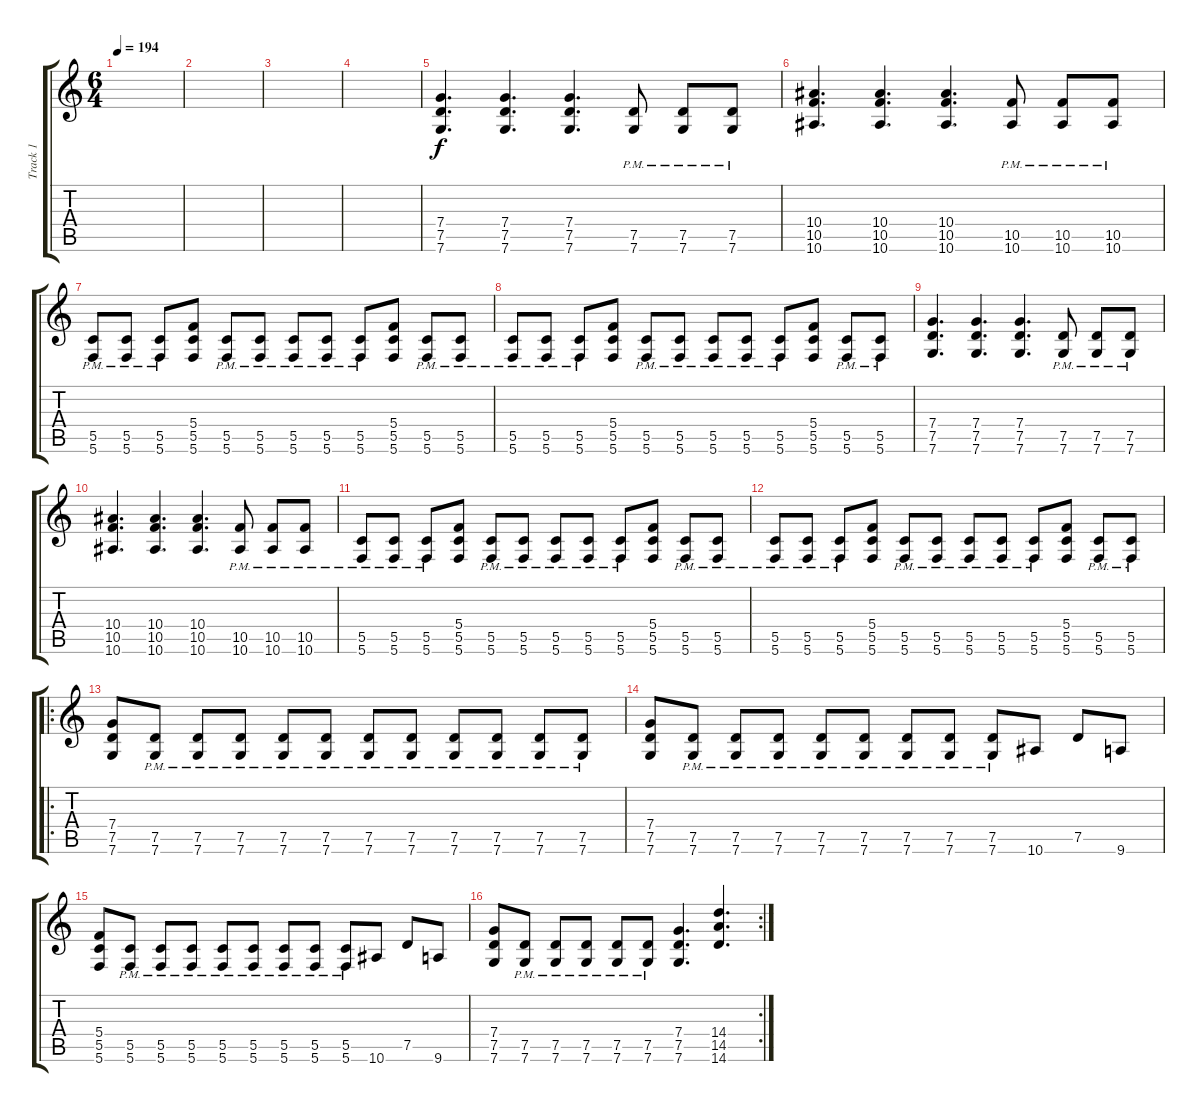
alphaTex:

\track ("Track 1" "Track 1") {instrument distortionguitar}
\staff {score tabs}
\tuning (D4 A3 F3 C3 G2 C2) {hide}
\ts (6 4)
\tempo 194
\clef g2
\ks c
|
|
|
|
(7.4 7.5 7.6).4{d} (7.4 7.5 7.6).4{d} (7.4 7.5 7.6).4{d} (7.5{pm} 7.6{pm}).8 (7.5{pm} 7.6{pm}).8 (7.5{pm} 7.6{pm}).8 |
(10.4 10.5 10.6).4{d} (10.4 10.5 10.6).4{d} (10.4 10.5 10.6).4{d} (10.5{pm} 10.6{pm}).8 (10.5{pm} 10.6{pm}).8 (10.5{pm} 10.6{pm}).8 |
(5.5{pm} 5.6{pm}).8 (5.5{pm} 5.6{pm}).8 (5.5{pm} 5.6{pm}).8 (5.4 5.5 5.6).8 (5.5{pm} 5.6{pm}).8 (5.5{pm} 5.6{pm}).8 (5.5{pm} 5.6{pm}).8 (5.5{pm} 5.6{pm}).8 (5.5{pm} 5.6{pm}).8 (5.4 5.5 5.6).8 (5.5{pm} 5.6{pm}).8 (5.5{pm} 5.6{pm}).8 |
(5.5{pm} 5.6{pm}).8 (5.5{pm} 5.6{pm}).8 (5.5{pm} 5.6{pm}).8 (5.4 5.5 5.6).8 (5.5{pm} 5.6{pm}).8 (5.5{pm} 5.6{pm}).8 (5.5{pm} 5.6{pm}).8 (5.5{pm} 5.6{pm}).8 (5.5{pm} 5.6{pm}).8 (5.4 5.5 5.6).8 (5.5{pm} 5.6{pm}).8 (5.5{pm} 5.6{pm}).8 |
(7.4 7.5 7.6).4{d} (7.4 7.5 7.6).4{d} (7.4 7.5 7.6).4{d} (7.5{pm} 7.6{pm}).8 (7.5{pm} 7.6{pm}).8 (7.5{pm} 7.6{pm}).8 |
(10.4 10.5 10.6).4{d} (10.4 10.5 10.6).4{d} (10.4 10.5 10.6).4{d} (10.5{pm} 10.6{pm}).8 (10.5{pm} 10.6{pm}).8 (10.5{pm} 10.6{pm}).8 |
(5.5{pm} 5.6{pm}).8 (5.5{pm} 5.6{pm}).8 (5.5{pm} 5.6{pm}).8 (5.4 5.5 5.6).8 (5.5{pm} 5.6{pm}).8 (5.5{pm} 5.6{pm}).8 (5.5{pm} 5.6{pm}).8 (5.5{pm} 5.6{pm}).8 (5.5{pm} 5.6{pm}).8 (5.4 5.5 5.6).8 (5.5{pm} 5.6{pm}).8 (5.5{pm} 5.6{pm}).8 |
(5.5{pm} 5.6{pm}).8 (5.5{pm} 5.6{pm}).8 (5.5{pm} 5.6{pm}).8 (5.4 5.5 5.6).8 (5.5{pm} 5.6{pm}).8 (5.5{pm} 5.6{pm}).8 (5.5{pm} 5.6{pm}).8 (5.5{pm} 5.6{pm}).8 (5.5{pm} 5.6{pm}).8 (5.4 5.5 5.6).8 (5.5{pm} 5.6{pm}).8 (5.5{pm} 5.6{pm}).8 |
\ro
(7.4 7.5 7.6).8 (7.5{pm} 7.6{pm}).8 (7.5{pm} 7.6{pm}).8 (7.5{pm} 7.6{pm}).8 (7.5{pm} 7.6{pm}).8 (7.5{pm} 7.6{pm}).8 (7.5{pm} 7.6{pm}).8 (7.5{pm} 7.6{pm}).8 (7.5{pm} 7.6{pm}).8 (7.5{pm} 7.6{pm}).8 (7.5{pm} 7.6{pm}).8 (7.5{pm} 7.6{pm}).8 |
(7.4 7.5 7.6).8 (7.5{pm} 7.6{pm}).8 (7.5{pm} 7.6{pm}).8 (7.5{pm} 7.6{pm}).8 (7.5{pm} 7.6{pm}).8 (7.5{pm} 7.6{pm}).8 (7.5{pm} 7.6{pm}).8 (7.5{pm} 7.6{pm}).8 (7.5{pm} 7.6{pm}).8 10.6.8 7.5.8 9.6.8 |
(5.4 5.5 5.6).8 (5.5{pm} 5.6{pm}).8 (5.5{pm} 5.6{pm}).8 (5.5{pm} 5.6{pm}).8 (5.5{pm} 5.6{pm}).8 (5.5{pm} 5.6{pm}).8 (5.5{pm} 5.6{pm}).8 (5.5{pm} 5.6{pm}).8 (5.5{pm} 5.6{pm}).8 10.6.8 7.5.8 9.6.8 |
\rc 2
(7.4 7.5 7.6).8 (7.5{pm} 7.6{pm}).8 (7.5{pm} 7.6{pm}).8 (7.5{pm} 7.6{pm}).8 (7.5{pm} 7.6{pm}).8 (7.5{pm} 7.6{pm}).8 (7.4 7.5 7.6).4{d} (14.4 14.5 14.6).4{d}
